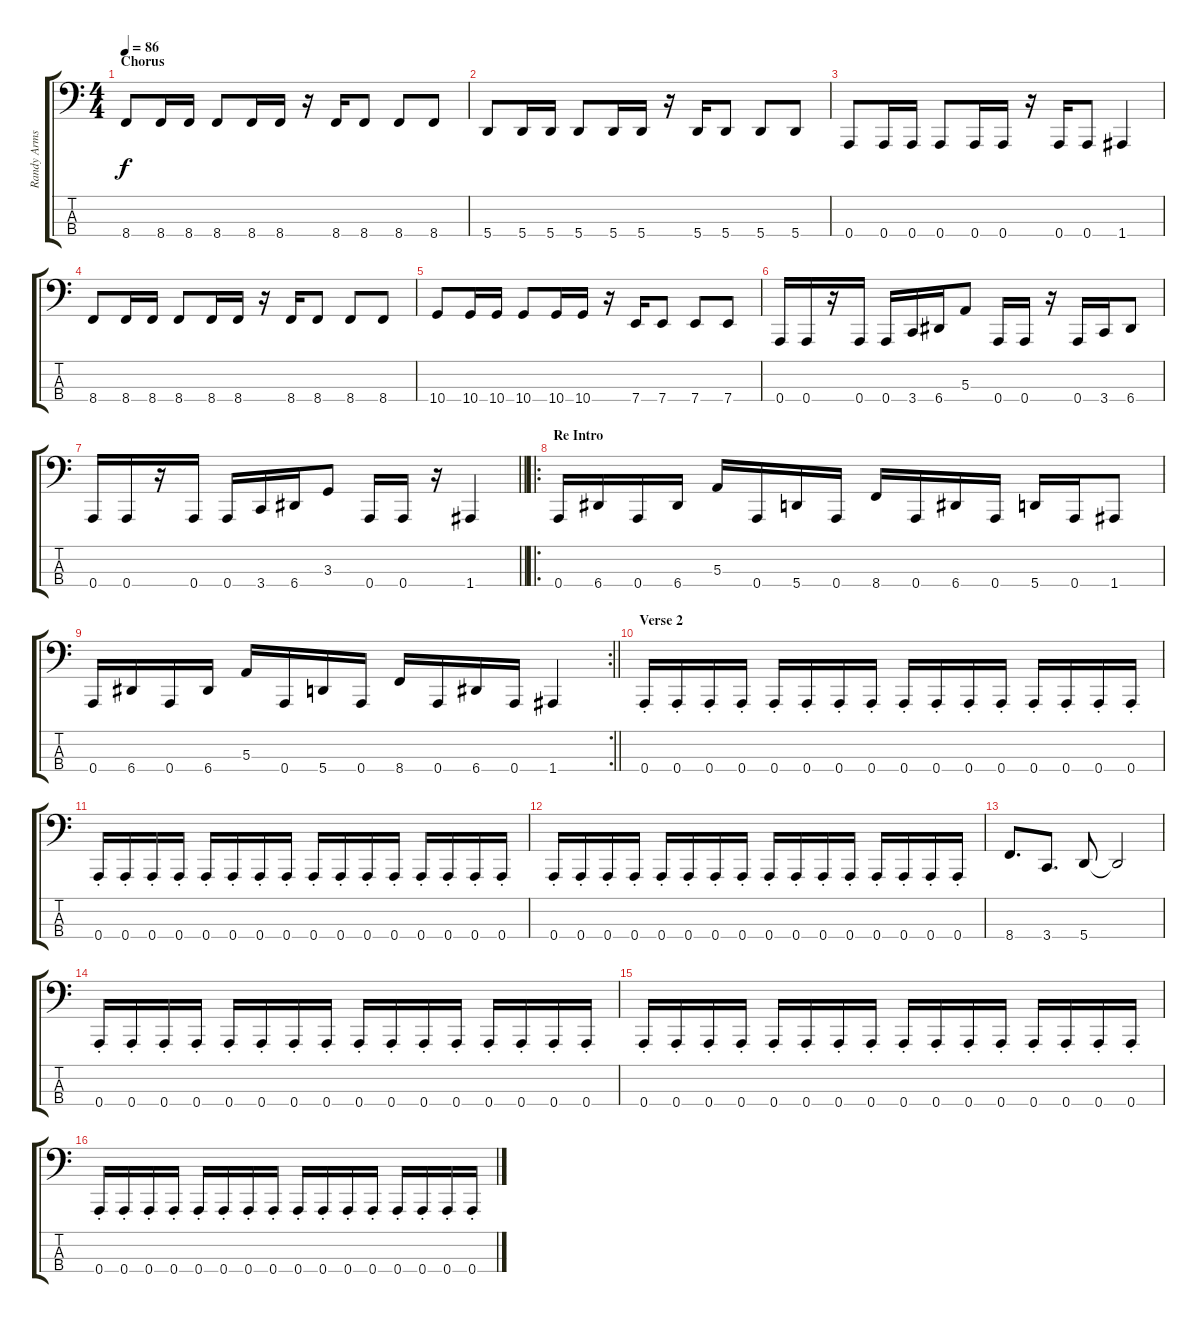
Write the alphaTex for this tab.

\track ("Randy Armstrong" "Randy Arms") {instrument electricbassfinger}
\staff {score tabs}
\tuning (D2 A1 E1 A0) {hide}
\ts (4 4)
\section ("" "Chorus")
\tempo 86
\clef f4
\ks c
8.4.8{dy f} 8.4.16 8.4.16 8.4.8 8.4.16 8.4.16 r.16 8.4.16 8.4.8 8.4.8 8.4.8 |
5.4.8 5.4.16 5.4.16 5.4.8 5.4.16 5.4.16 r.16 5.4.16 5.4.8 5.4.8 5.4.8 |
0.4.8 0.4.16 0.4.16 0.4.8 0.4.16 0.4.16 r.16 0.4.16 0.4.8 1.4.4 |
8.4.8 8.4.16 8.4.16 8.4.8 8.4.16 8.4.16 r.16 8.4.16 8.4.8 8.4.8 8.4.8 |
10.4.8 10.4.16 10.4.16 10.4.8 10.4.16 10.4.16 r.16 7.4.16 7.4.8 7.4.8 7.4.8 |
0.4.16 0.4.16 r.16 0.4.16 0.4.16 3.4.16 6.4.16 5.3.8 0.4.16 0.4.16 r.16 0.4.16 3.4.16 6.4.8 |
\barLineRight lightlight
0.4.16 0.4.16 r.16 0.4.16 0.4.16 3.4.16 6.4.16 3.3.8 0.4.16 0.4.16 r.16 1.4.4 |
\ro
\section ("" "Re Intro")
0.4.16 6.4.16 0.4.16 6.4.16 5.3.16 0.4.16 5.4.16 0.4.16 8.4.16 0.4.16 6.4.16 0.4.16 5.4.16 0.4.16 1.4.8 |
\rc 2
\barLineRight lightlight
0.4.16 6.4.16 0.4.16 6.4.16 5.3.16 0.4.16 5.4.16 0.4.16 8.4.16 0.4.16 6.4.16 0.4.16 1.4.4 |
\section ("" "Verse 2")
0.4{st}.16 0.4{st}.16 0.4{st}.16 0.4{st}.16 0.4{st}.16 0.4{st}.16 0.4{st}.16 0.4{st}.16 0.4{st}.16 0.4{st}.16 0.4{st}.16 0.4{st}.16 0.4{st}.16 0.4{st}.16 0.4{st}.16 0.4{st}.16 |
0.4{st}.16 0.4{st}.16 0.4{st}.16 0.4{st}.16 0.4{st}.16 0.4{st}.16 0.4{st}.16 0.4{st}.16 0.4{st}.16 0.4{st}.16 0.4{st}.16 0.4{st}.16 0.4{st}.16 0.4{st}.16 0.4{st}.16 0.4{st}.16 |
0.4{st}.16 0.4{st}.16 0.4{st}.16 0.4{st}.16 0.4{st}.16 0.4{st}.16 0.4{st}.16 0.4{st}.16 0.4{st}.16 0.4{st}.16 0.4{st}.16 0.4{st}.16 0.4{st}.16 0.4{st}.16 0.4{st}.16 0.4{st}.16 |
8.4.8{d} 3.4.8{d} 5.4.8 5.4{t}.2 |
0.4{st}.16 0.4{st}.16 0.4{st}.16 0.4{st}.16 0.4{st}.16 0.4{st}.16 0.4{st}.16 0.4{st}.16 0.4{st}.16 0.4{st}.16 0.4{st}.16 0.4{st}.16 0.4{st}.16 0.4{st}.16 0.4{st}.16 0.4{st}.16 |
0.4{st}.16 0.4{st}.16 0.4{st}.16 0.4{st}.16 0.4{st}.16 0.4{st}.16 0.4{st}.16 0.4{st}.16 0.4{st}.16 0.4{st}.16 0.4{st}.16 0.4{st}.16 0.4{st}.16 0.4{st}.16 0.4{st}.16 0.4{st}.16 |
0.4{st}.16 0.4{st}.16 0.4{st}.16 0.4{st}.16 0.4{st}.16 0.4{st}.16 0.4{st}.16 0.4{st}.16 0.4{st}.16 0.4{st}.16 0.4{st}.16 0.4{st}.16 0.4{st}.16 0.4{st}.16 0.4{st}.16 0.4{st}.16
